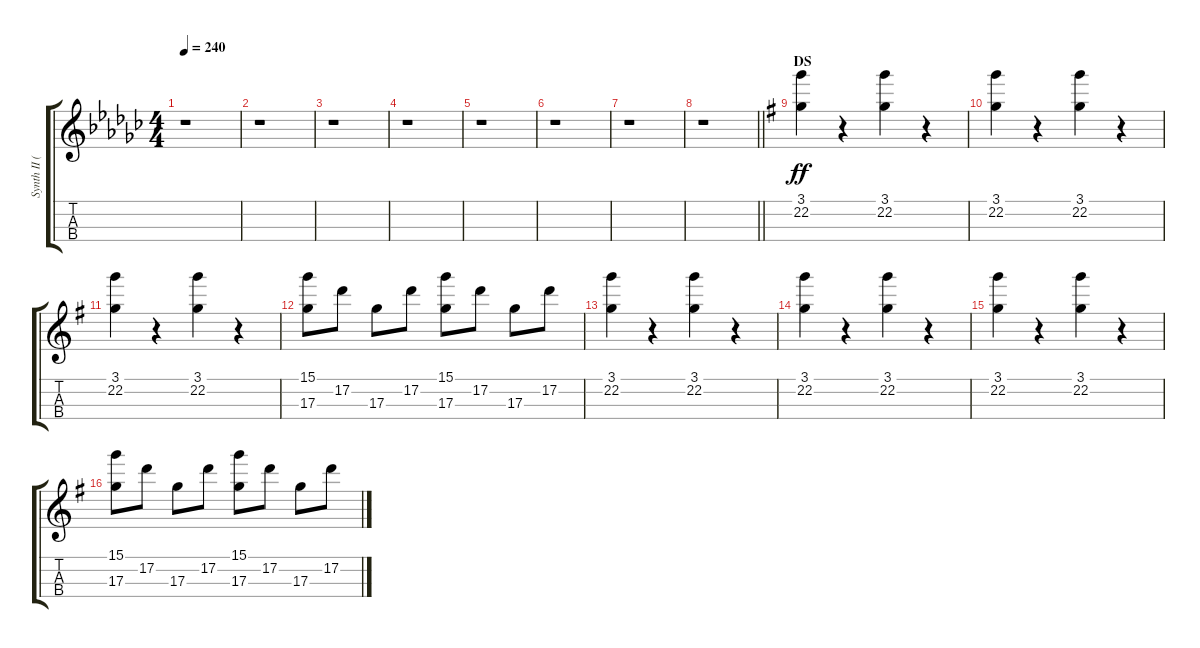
\track ("Synth II (Strings)" "Synth II (") {instrument violin}
\staff {score tabs}
\tuning (E5 A4 D4 G3) {hide}
\ts (4 4)
\section ("" "")
\tempo 240
\clef g2
\ks gb
r.1{dy ff} |
r.1 |
r.1 |
r.1 |
r.1 |
r.1 |
r.1 |
\barLineRight lightlight
r.1 |
\section ("" "DS")
\ks g
(3.1 22.2).4 r.4 (3.1 22.2).4 r.4 |
(3.1 22.2).4 r.4 (3.1 22.2).4 r.4 |
(3.1 22.2).4 r.4 (3.1 22.2).4 r.4 |
(15.1 17.3).8 17.2.8 17.3.8 17.2.8 (15.1 17.3).8 17.2.8 17.3.8 17.2.8 |
(3.1 22.2).4 r.4 (3.1 22.2).4 r.4 |
(3.1 22.2).4 r.4 (3.1 22.2).4 r.4 |
(3.1 22.2).4 r.4 (3.1 22.2).4 r.4 |
(15.1 17.3).8 17.2.8 17.3.8 17.2.8 (15.1 17.3).8 17.2.8 17.3.8 17.2.8
